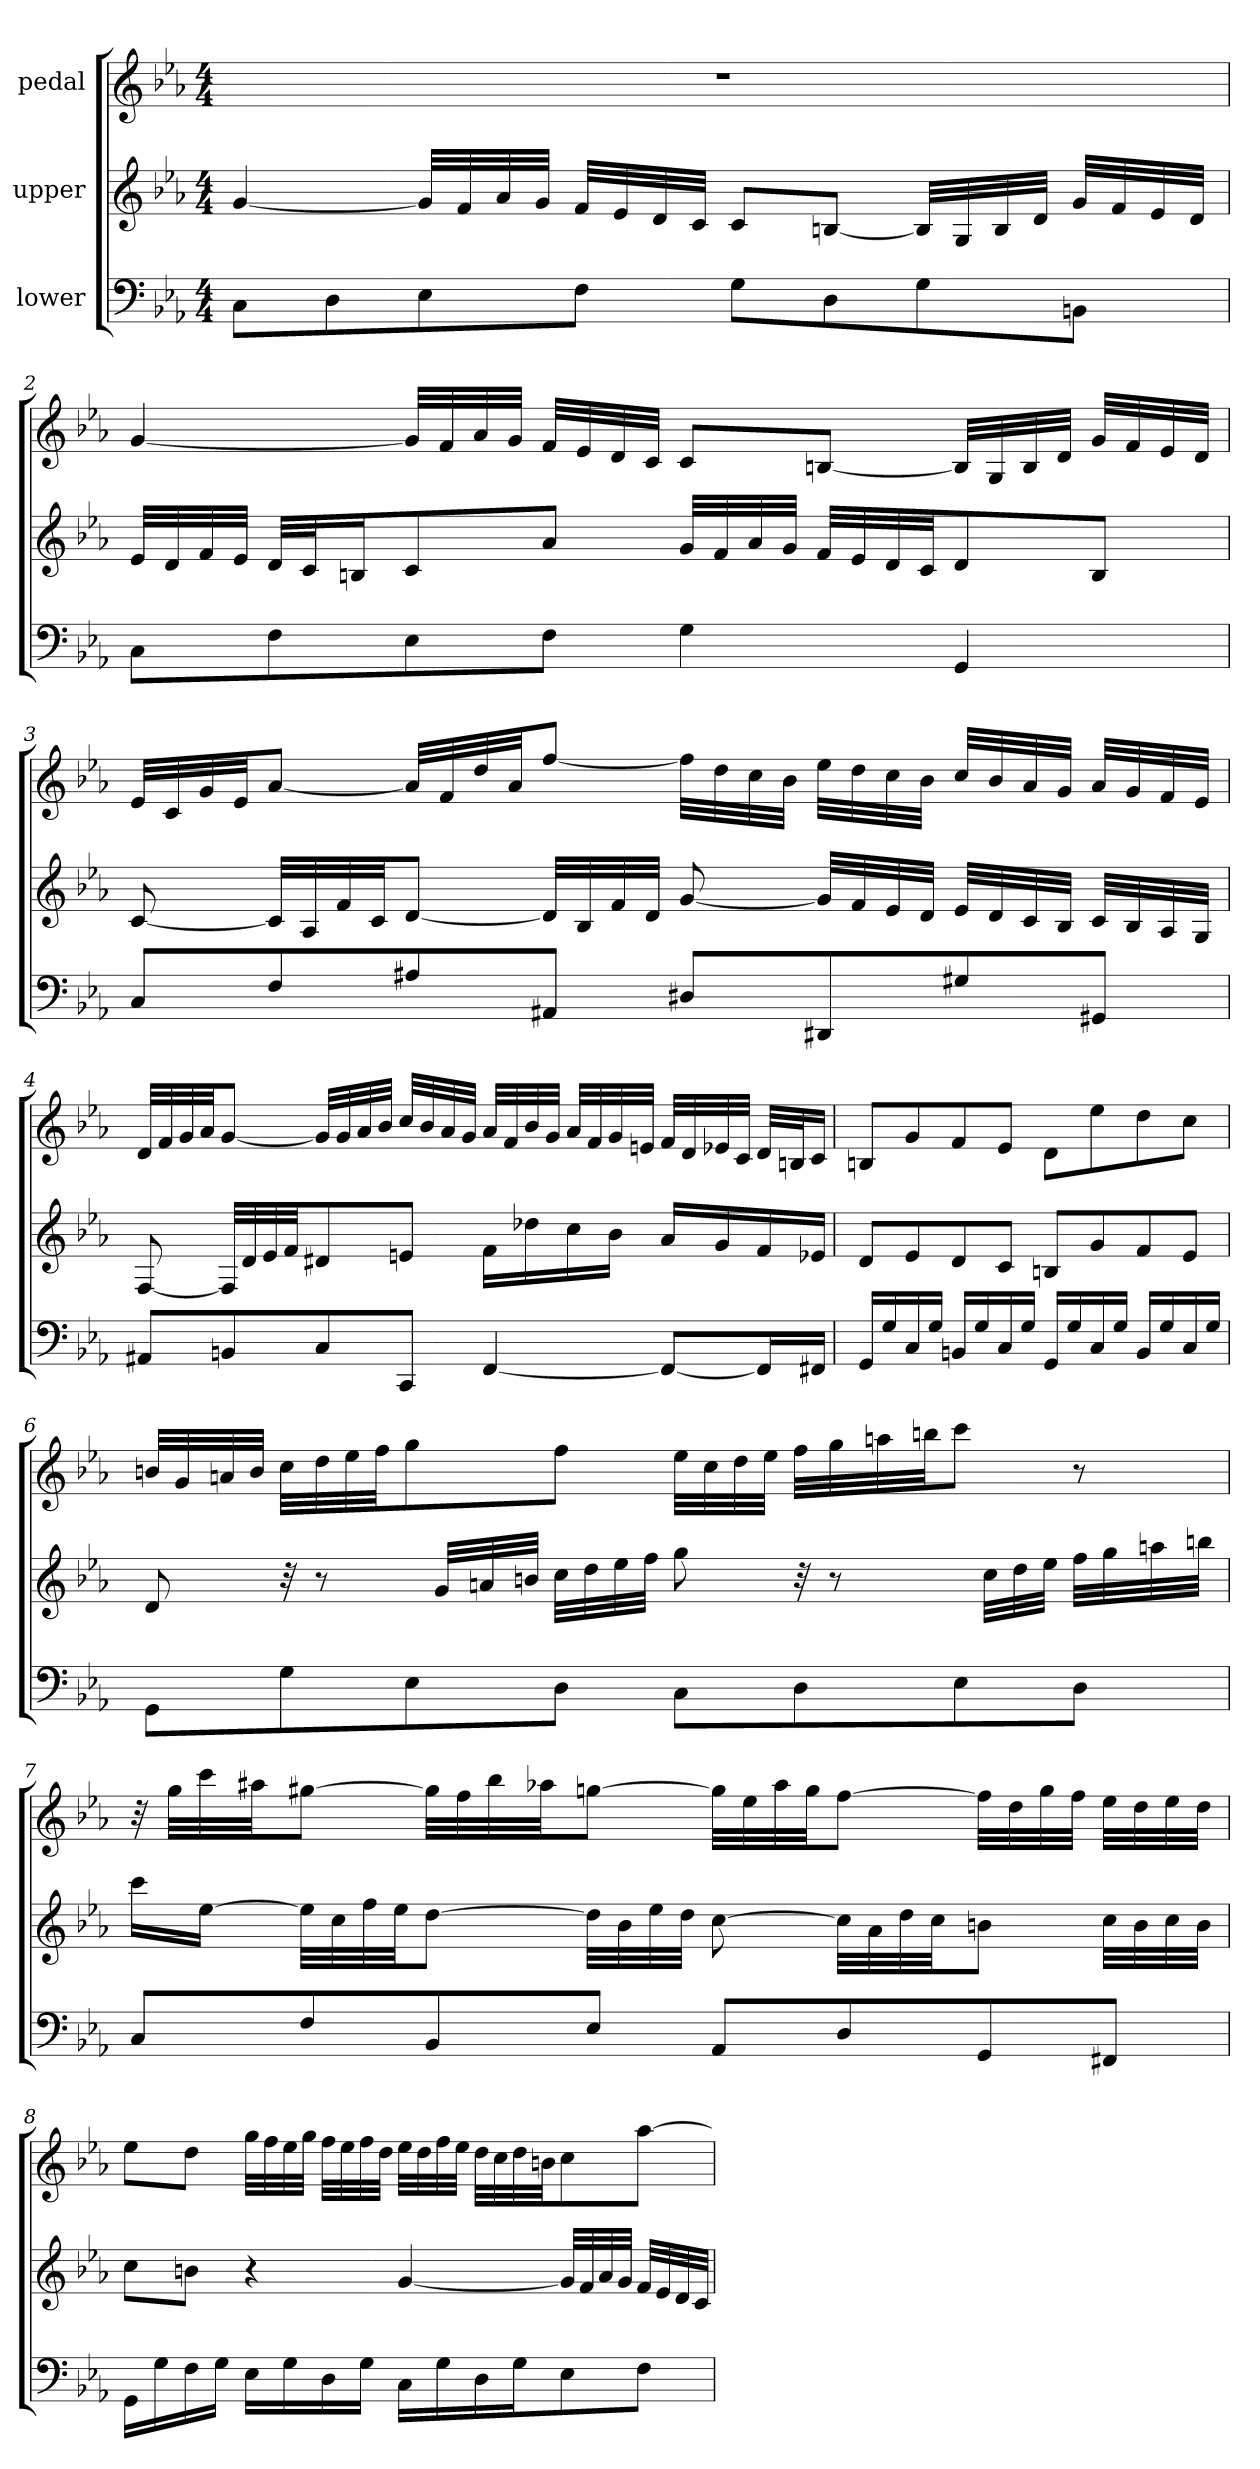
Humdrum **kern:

**kern	**kern	**kern
*part3	*part2	*part1
*staff3	*staff2	*staff1
*I"lower	*I"upper	*I"pedal
*clefF4	*clefG2	*clefG2
*k[b-e-a-]	*k[b-e-a-]	*k[b-e-a-]
*E-:	*E-:	*E-:
*M4/4	*M4/4	*M4/4
=1	=1	=1
8C\L	[4g/	1r
8D\	.	.
8E-\	32g/LLL]	.
.	32f/	.
.	32a-/	.
.	32g/JJJ	.
8F\J	32f/LLL	.
.	32e-/	.
.	32d/	.
.	32c/JJJ	.
8G\L	8c/L	.
8D\	[8Bn/J	.
8G\	32B/LLL]	.
.	32G/	.
.	32B/	.
.	32d/JJJ	.
8BBn\J	32g/LLL	.
.	32f/	.
.	32e-/	.
.	32d/JJJ	.
!!LO:LB:g=z
=2	=2	=2
8C\L	32e-/LLL	[4g/
.	32d/	.
.	32f/	.
.	32e-/JJJ	.
8F\	32d/LLL	.
.	32c/J	.
.	16Bn/J	.
8E-\	8c/	32g/LLL]
.	.	32f/
.	.	32a-/
.	.	32g/JJJ
8F\J	8a-/J	32f/LLL
.	.	32e-/
.	.	32d/
.	.	32c/JJJ
4G\	32g/LLL	8c/L
.	32f/	.
.	32a-/	.
.	32g/JJJ	.
.	32f/LLL	[8Bn/J
.	32e-/	.
.	32d/	.
.	32c/JJ	.
4GG/	8d/	32B/LLL]
.	.	32G/
.	.	32B/
.	.	32d/JJJ
.	8B/J	32g/LLL
.	.	32f/
.	.	32e-/
.	.	32d/JJJ
!!LO:LB:g=z
=3	=3	=3
8C/L	[8c/	32e-/LLL
.	.	32c/
.	.	32g/
.	.	32e-/JJ
8F/	32c/LLL]	[8a-/J
.	32A-/	.
.	32f/	.
.	32c/JJ	.
8A#X/	[8d/J	32a-/LLL]
.	.	32f/
.	.	32dd/
.	.	32a-/JJ
8AA#X/J	32d/LLL]	[8ff/J
.	32B-/	.
.	32f/	.
.	32d/JJJ	.
8D#X/L	[8g/	32ff\LLL]
.	.	32dd\
.	.	32cc\
.	.	32b-\JJJ
8DD#X/	32g/LLL]	32ee-\LLL
.	32f/	32dd\
.	32e-/	32cc\
.	32d/JJJ	32b-\JJJ
8G#X/	32e-/LLL	32cc/LLL
.	32d/	32b-/
.	32c/	32a-/
.	32B-/JJJ	32g/JJJ
8GG#X/J	32c/LLL	32a-/LLL
.	32B-/	32g/
.	32A-/	32f/
.	32G/JJJ	32e-/JJJ
!!LO:LB:g=z
=4	=4	=4
8AA#X/L	[8F/	32d/LLL
.	.	32f/
.	.	32g/
.	.	32a-/JJ
8BBn/	32F/LLL]	[8g/J
.	32d/	.
.	32e-/	.
.	32f/JJ	.
8C/	8d#X/	32g/LLL]
.	.	32g/
.	.	32a-/
.	.	32b-/JJJ
8CC/J	8en/J	32cc/LLL
.	.	32b-/
.	.	32a-/
.	.	32g/JJJ
[4FF/	16f\LL	32a-/LLL
.	.	32f/
.	16dd-X\	32b-/
.	.	32g/JJJ
.	16cc\	32a-/LLL
.	.	32f/
.	16b-\JJ	32g/
.	.	32en/JJJ
8FF/L_	16a-/LL	32f/LLL
.	.	32d/
.	16g/	32e-X/
.	.	32c/JJJ
16FF/L]	16f/	32d/LLL
.	.	32Bn/J
16FF#X/JJ	16e-X/JJ	16c/JJ
!!LO:PB:g=z
=5	=5	=5
16GG/LL	8d/L	8Bn/L
16G/	.	.
16C/	8e-/	8g/
16G/JJ	.	.
16BBn/LL	8d/	8f/
16G/	.	.
16C/	8c/J	8e-/J
16G/JJ	.	.
16GG/LL	8Bn/L	8d\L
16G/	.	.
16C/	8g/	8ee-\
16G/JJ	.	.
16BB/LL	8f/	8dd\
16G/	.	.
16C/	8e-/J	8cc\J
16G/JJ	.	.
!!LO:LB:g=z
=6	=6	=6
8GG\L	8d/	32bn/LLL
.	.	32g/
.	.	32an/
.	.	32b/JJJ
8G\	32r	32cc\LLL
.	8r	32dd\
.	.	32ee-\
.	.	32ff\JJ
8E-\	.	8gg\
.	32g/LLL	.
.	32an/	.
.	32bn/JJJ	.
8D\J	32cc\LLL	8ff\J
.	32dd\	.
.	32ee-\	.
.	32ff\JJJ	.
8C\L	8gg\	32ee-\LLL
.	.	32cc\
.	.	32dd\
.	.	32ee-\JJJ
8D\	32r	32ff\LLL
.	8r	32gg\
.	.	32aan\
.	.	32bbn\JJ
8E-\	.	8ccc\J
.	32cc\LLL	.
.	32dd\	.
.	32ee-\JJJ	.
8D\J	32ff\LLL	8r
.	32gg\	.
.	32aan\	.
.	32bbn\JJJ	.
!!LO:LB:g=z
=7	=7	=7
8C/L	16ccc\LL	32r
.	.	32gg\LLL
.	[16ee-\JJ	32ccc\
.	.	32aa#X\JJ
8F/	32ee-\LLL]	[8gg#X\J
.	32cc\	.
.	32ff\	.
.	32ee-\JJ	.
8BB-/	[8dd\J	32gg#\LLL]
.	.	32ff\
.	.	32bb-\
.	.	32aa-X\JJ
8E-/J	32dd\LLL]	[8ggn\J
.	32b-\	.
.	32ee-\	.
.	32dd\JJJ	.
8AA-/L	[8cc\	32gg\LLL]
.	.	32ee-\
.	.	32aa-\
.	.	32gg\JJ
8D/	32cc\LLL]	[8ff\J
.	32a-\	.
.	32dd\	.
.	32cc\JJ	.
8GG/	8bn\J	32ff\LLL]
.	.	32dd\
.	.	32gg\
.	.	32ff\JJJ
8FF#X/J	32cc\LLL	32ee-\LLL
.	32b\	32dd\
.	32cc\	32ee-\
.	32b\JJJ	32dd\JJJ
!!LO:LB:g=z
=8	=8	=8
16GG\LL	8cc\L	8ee-\L
16G\	.	.
16F\	8bn\J	8dd\J
16G\JJ	.	.
16E-\LL	4r	32gg\LLL
.	.	32ff\
16G\	.	32ee-\
.	.	32gg\JJJ
16D\	.	32ff\LLL
.	.	32ee-\
16G\JJ	.	32ff\
.	.	32dd\JJJ
16C\LL	[4g/	32ee-\LLL
.	.	32dd\
16G\	.	32ff\
.	.	32ee-\JJJ
16D\	.	32dd\LLL
.	.	32cc\
16G\J	.	32dd\
.	.	32bn\JJ
8E-\	32g/LLL]	8cc\
.	32f/	.
.	32a-/	.
.	32g/JJJ	.
8F\J	32f/LLL	[8aa-\J
.	32e-/	.
.	32d/	.
.	32c/JJJ	.
=	=	=
*-	*-	*-
